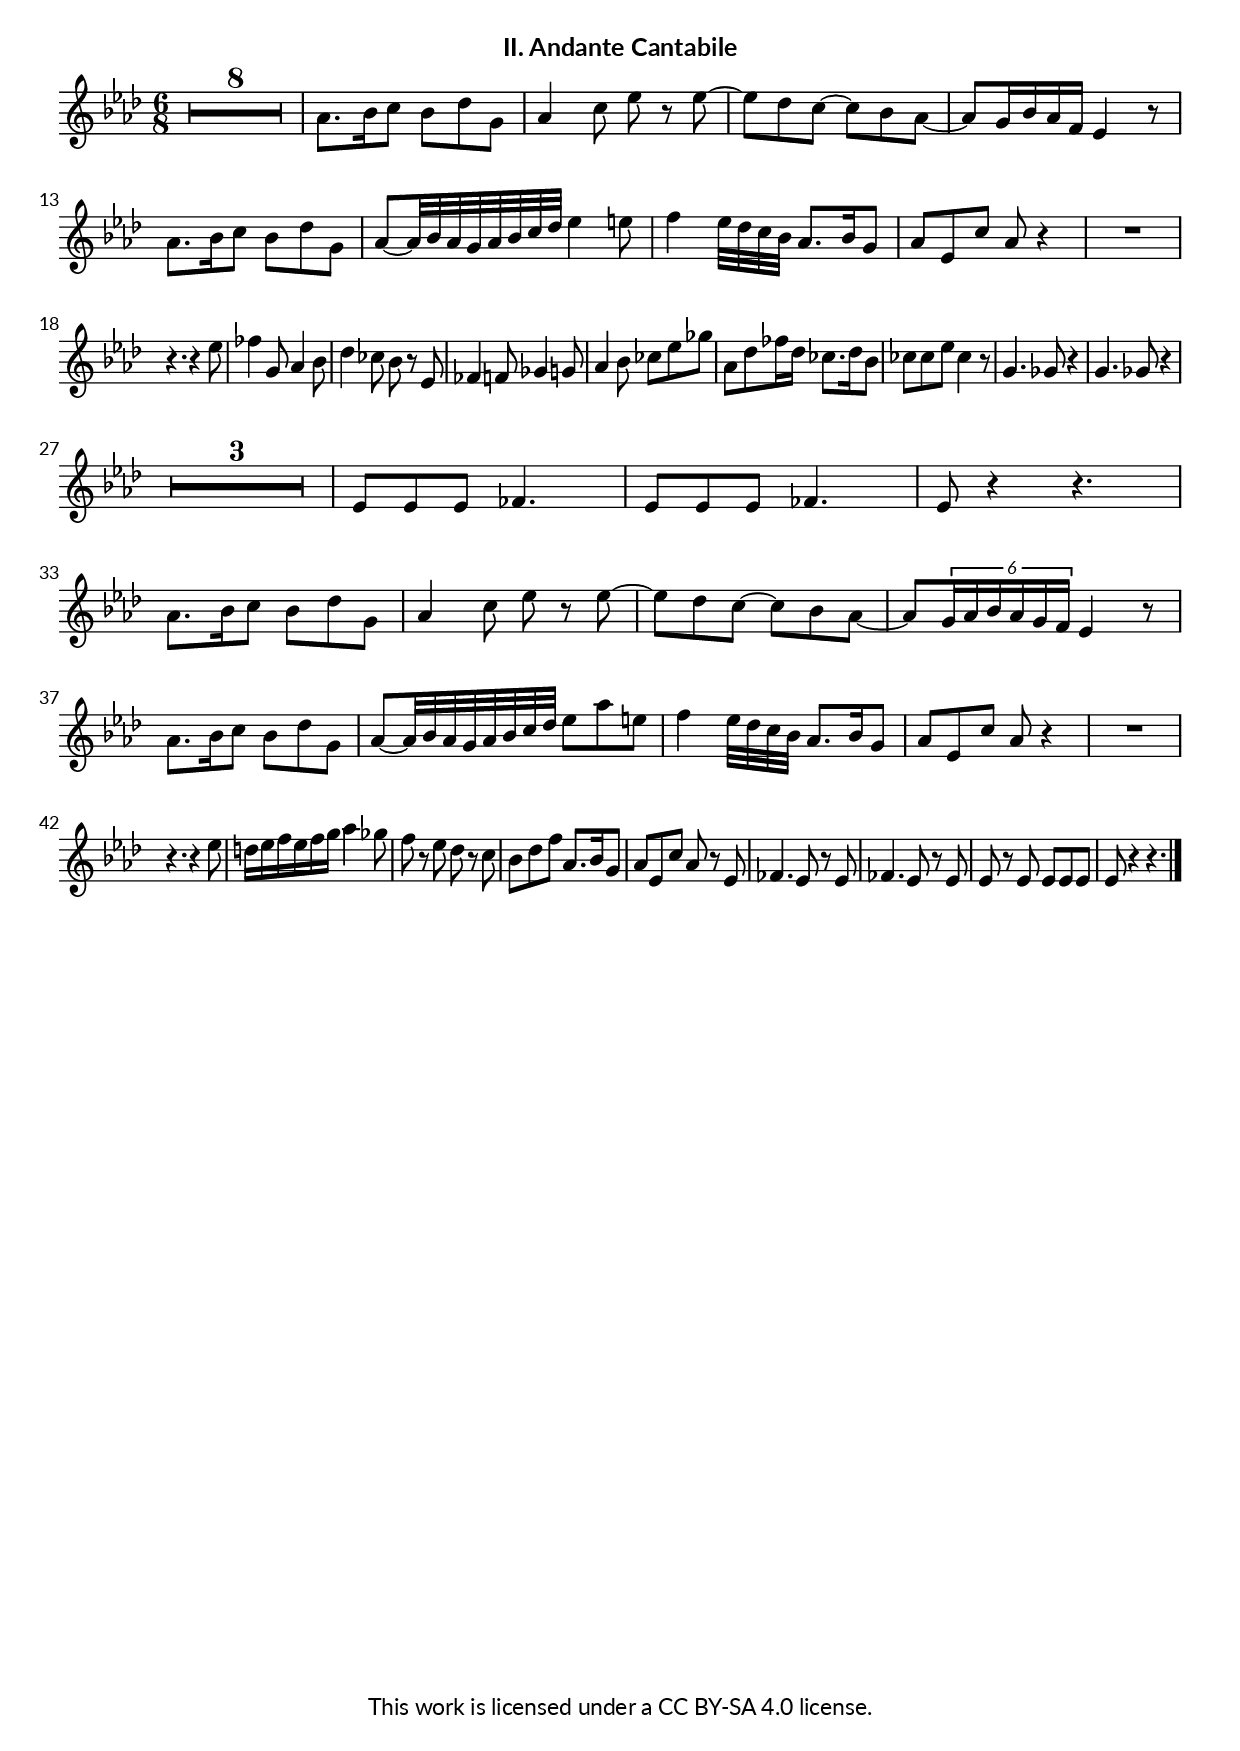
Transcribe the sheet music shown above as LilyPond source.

\version "2.18.2"
\language "english"

\book {
  \paper {
    indent = 0\mm
    scoreTitleMarkup = \markup {
      \fill-line {
        \null
        \fontsize #4 \bold \fromproperty #'header:piece
        \fromproperty #'header:composer
      }
    }
    fonts = #
  (make-pango-font-tree
   "Lato"
   "Lato"
   "Liberation Mono"
   (/ (* staff-height pt) 2.5))
  }
  \header {  
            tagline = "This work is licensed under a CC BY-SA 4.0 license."
            subtitle = "II. Andante Cantabile"
  }
  
  \score {
    \relative c'
    {
      \numericTimeSignature \time 6/8
      \compressFullBarRests \override MultiMeasureRest.expand-limit = #2
      \key af \major
      R2.*8
      af'8. bf16 c8 bf df g, af4 c8 ef r ef ~ ef df c ~ c bf af ~ af g16 bf af f ef4 r8 \break
      af8. bf16 c8 bf df g, af8 ~ af32 bf af g af bf c df ef4 e8 
      f4 ef32 df c bf af8. bf16 g8 af ef c' af r4 
      R2. \break
      r4. r4 ef'8 ff4 g,8 af4 bf8 df4 cf8 bf r ef,
      ff4 f8 gf4 g8 af4 bf8 cf ef gf af, df ff16 df cf8. df16 bf8 cf cf ef cf4 r8
      g4. gf8 r4 g4. gf8 r4 \break
      
      R2.*3
      ef8 ef ef ff4. ef8 ef ef ff4. ef8 r4 r4. \break
      af8. bf16 c8 bf df g, af4 c8 ef r ef ~ ef df c ~ c bf af ~ 
      af \tuplet 6/4 {g16 af bf af g f} ef4 r8 \break
      af8. bf16 c8 bf df g, af8 ~ af32 bf af g af bf c df ef8 af e
      f4 ef32 df c bf af8. bf16 g8 af ef c' af r4
      R2. \break
      r4. r4 ef'8 d16 ef f ef f g af4 gf8 f r ef df r c
      bf df f af,8. bf16 g8 af ef c' af r8 ef
      ff4. ef8 r ef ff4. ef8 r ef ef r ef ef ef ef ef r4 r4. \bar "|."
    }
  }
  
}